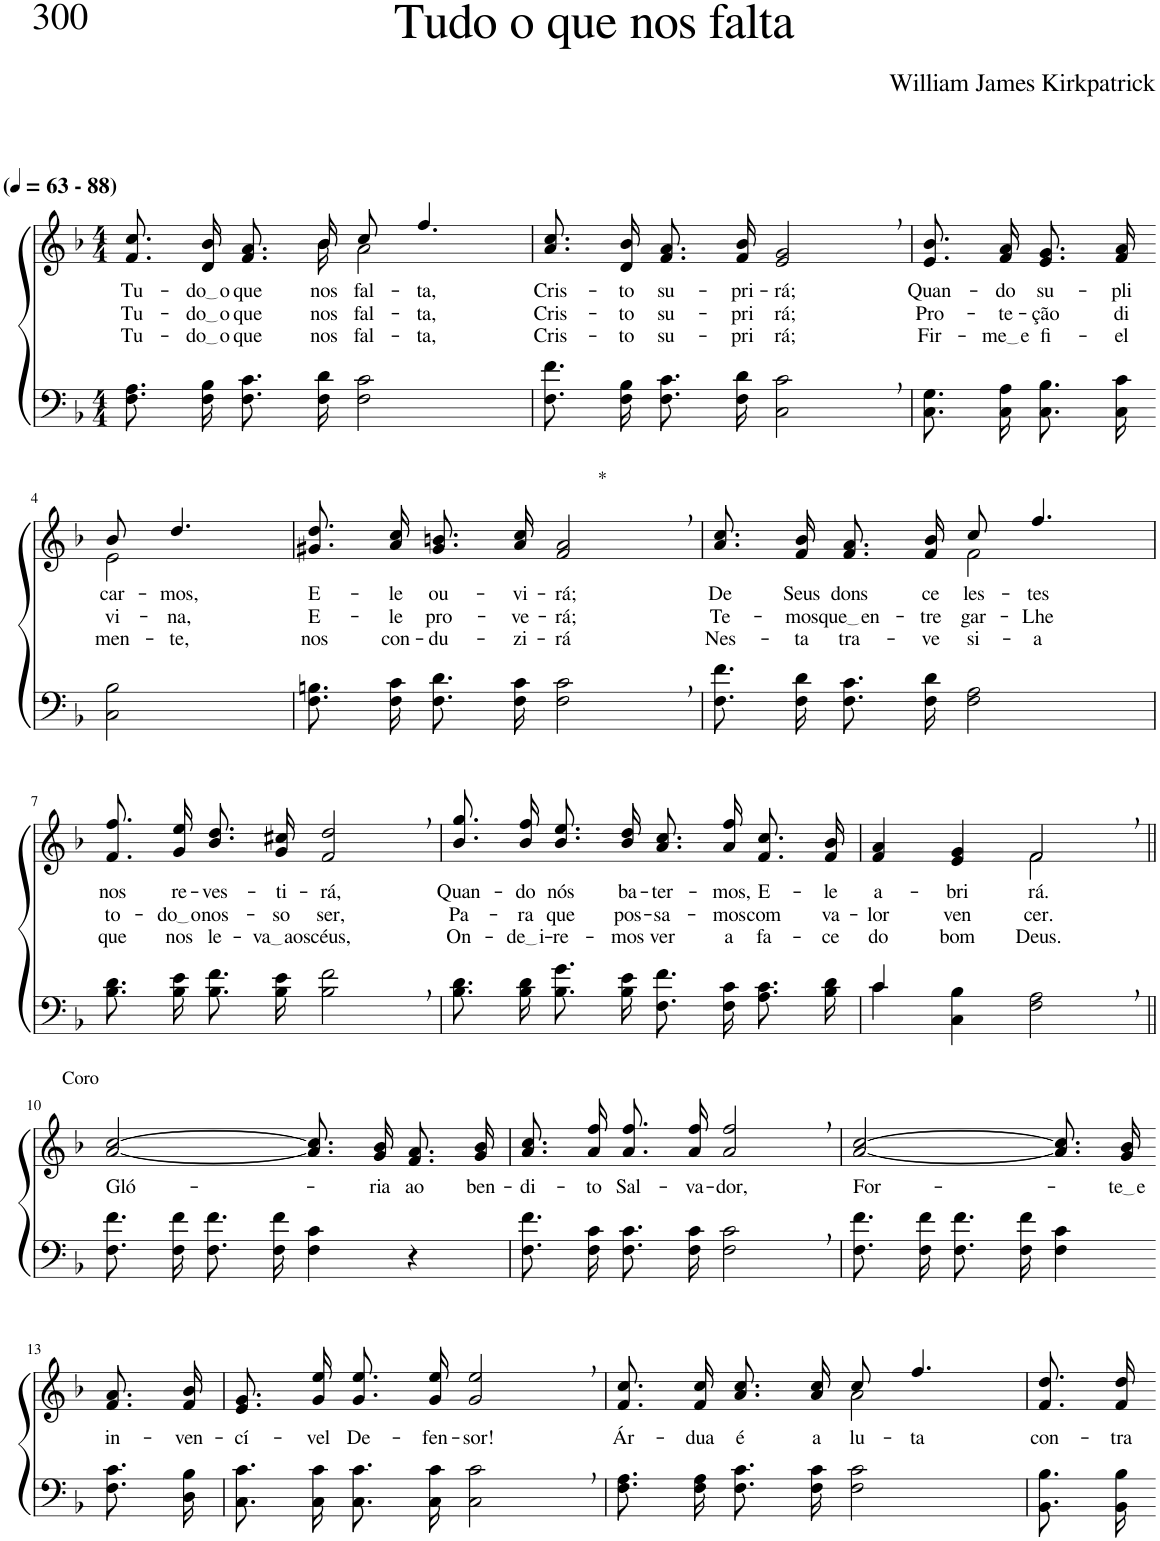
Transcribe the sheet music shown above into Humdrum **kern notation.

**kern	**kern	**text	**text	**text
*part2	*part1	*part1	*part1	*part1
*staff2	*staff1	*staff1	*staff1	*staff1
*I"Parte III e IV	*I"Parte I e II	*	*	*
*clefF4	*clefG2	*	*	*
*Trd2c3	*Trd2c3	*	*	*
*k[b-]	*k[b-]	*	*	*
*M4/4	*M4/4	*	*	*
*MM63	*MM63	*	*	*
=1	=1	=1	=1	=1
*	*^	*	*	*
!	!LO:TX:a:B:t=(	!	!	!	!
!	!LO:TX:a:B:t=- 88)	!	!	!	!
!	!	!	!LO:LY:b	!LO:LY:b	!LO:LY:b
8.F\ 8.A\L	4..ryy	8.f/ 8.cc/L	Tu-	Tu-	Tu-
!	!	!	!LO:LY:b	!LO:LY:b	!LO:LY:b
16F\ 16B-\Jk	.	16d/ 16b-/Jk	do o	do o	do o
!	!	!	!LO:LY:b	!LO:LY:b	!LO:LY:b
8.F\ 8.c\L	.	8.f/ 8.a/L	que	que	que
!	!	!	!LO:LY:b	!LO:LY:b	!LO:LY:b
16F\ 16d\Jk	16b-\	16b-/Jk	nos	nos	nos
!	!	!	!LO:LY:b	!LO:LY:b	!LO:LY:b
2F\ 2c\	2a\	8cc/	fal-	fal-	fal-
!	!	!	!LO:LY:b	!LO:LY:b	!LO:LY:b
.	.	4.ff/	-ta,	-ta,	-ta,
=2	=2	=2	=2	=2	=2
!	!	!	!LO:LY:b	!LO:LY:b	!LO:LY:b
*	*v	*v	*	*	*
8.F\ 8.f\L	8.a/ 8.cc/L	Cris-	Cris-	Cris-
!	!	!LO:LY:b	!LO:LY:b	!LO:LY:b
16F\ 16B-\Jk	16d/ 16b-/Jk	-to	-to	-to
!	!	!LO:LY:b	!LO:LY:b	!LO:LY:b
8.F\ 8.c\L	8.f/ 8.a/L	su-	su-	su-
!	!	!LO:LY:b	!LO:LY:b	!LO:LY:b
16F\ 16d\Jk	16f/ 16b-/Jk	-pri-	-pri	-pri
!	!	!LO:LY:b	!LO:LY:b	!LO:LY:b
2C\, 2c\,	2e/, 2g/,	-rá;	rá;	rá;
=3	=3	=3	=3	=3
!	!	!LO:LY:b	!LO:LY:b	!LO:LY:b
8.C\ 8.G\L	8.e/ 8.b-/L	Quan-	Pro-	Fir-
!	!	!LO:LY:b	!LO:LY:b	!LO:LY:b
16C\ 16A\Jk	16f/ 16a/Jk	-do	-te-	me e
!	!	!LO:LY:b	!LO:LY:b	!LO:LY:b
8.C\ 8.B-\L	8.e/ 8.g/L	su-	-ção	fi-
!	!	!LO:LY:b	!LO:LY:b	!LO:LY:b
16C\ 16c\Jk	16f/ 16a/Jk	-pli-	di-	-el-
!!LO:LB:g=z
=4-	=4-	=4-	=4-	=4-
*	*^	*	*	*
!	!	!	!LO:LY:b	!LO:LY:b	!LO:LY:b
2C\ 2B-\	8b-/	2e\	-car-	-vi-	-men-
!	!	!	!LO:LY:b	!LO:LY:b	!LO:LY:b
.	4.dd/	.	-mos,	-na,	-te,
*	*v	*v	*	*	*
=5	=5	=5	=5	=5
!	!	!LO:LY:b	!LO:LY:b	!LO:LY:b
8.F\ 8.Bn\L	8.g#X/ 8.dd/L	E-	E-	nos
!	!	!LO:LY:b	!LO:LY:b	!LO:LY:b
16F\ 16c\Jk	16a/ 16cc/Jk	-le	-le	con-
!	!	!LO:LY:b	!LO:LY:b	!LO:LY:b
8.F\ 8.d\L	8.g#/ 8.bn/L	ou-	pro-	-du-
!	!	!LO:LY:b	!LO:LY:b	!LO:LY:b
16F\ 16c\Jk	16a/ 16cc/Jk	-vi-	-ve-	-zi-
!	!LO:TX:a:t=*	!	!	!
!	!	!LO:LY:b	!LO:LY:b	!LO:LY:b
2F\, 2c\,	2f/, 2a/,	-rá;	-rá;	-rá
=6	=6	=6	=6	=6
!	!	!LO:LY:b	!LO:LY:b	!LO:LY:b
*	*^	*	*	*
8.F\ 8.f\L	8.a/ 8.cc/L	2ryy	De	Te-	Nes-
!	!	!	!LO:LY:b	!LO:LY:b	!LO:LY:b
16F\ 16d\Jk	16f/ 16b-/Jk	.	Seus	-mos	-ta
!	!	!	!LO:LY:b	!LO:LY:b	!LO:LY:b
8.F\ 8.c\L	8.f/ 8.a/L	.	dons	que en	tra-
!	!	!	!LO:LY:b	!LO:LY:b	!LO:LY:b
16F\ 16d\Jk	16f/ 16b-/Jk	.	ce-	-tre-	-ve-
!	!	!	!LO:LY:b	!LO:LY:b	!LO:LY:b
2F\ 2A\	8cc/	2f\	-les-	-gar-	-si-
!	!	!	!LO:LY:b	!LO:LY:b	!LO:LY:b
.	4.ff/	.	-tes	-Lhe	-a
*	*v	*v	*	*	*
!!LO:LB:g=z
=7	=7	=7	=7	=7
!	!	!LO:LY:b	!LO:LY:b	!LO:LY:b
8.B-\ 8.d\L	8.f\ 8.ff\L	nos	to-	que
!	!	!LO:LY:b	!LO:LY:b	!LO:LY:b
16B-\ 16e\Jk	16g\ 16ee\Jk	re-	do o	nos
!	!	!LO:LY:b	!LO:LY:b	!LO:LY:b
8.B-\ 8.f\L	8.b-\ 8.dd\L	-ves-	nos-	le-
!	!	!LO:LY:b	!LO:LY:b	!LO:LY:b
16B-\ 16e\Jk	16g\ 16cc#X\Jk	-ti-	-so	va aos
!	!	!LO:LY:b	!LO:LY:b	!LO:LY:b
2B-\, 2f\,	2f/, 2dd/,	-rá,	ser,	céus,
=8	=8	=8	=8	=8
!	!	!LO:LY:b	!LO:LY:b	!LO:LY:b
8.B-\ 8.d\L	8.b-\ 8.gg\L	Quan-	Pa-	On-
!	!	!LO:LY:b	!LO:LY:b	!LO:LY:b
16B-\ 16d\Jk	16b-\ 16ff\Jk	-do	-ra	de i
!	!	!LO:LY:b	!LO:LY:b	!LO:LY:b
8.B-\ 8.g\L	8.b-\ 8.ee\L	nós	que	-re-
!	!	!LO:LY:b	!LO:LY:b	!LO:LY:b
16B-\ 16e\Jk	16b-\ 16dd\Jk	ba-	pos-	-mos
!	!	!LO:LY:b	!LO:LY:b	!LO:LY:b
8.F\ 8.f\L	8.a\ 8.cc\L	-ter-	-sa-	ver
!	!	!LO:LY:b	!LO:LY:b	!LO:LY:b
16F\ 16c\Jk	16a\ 16ff\Jk	-mos,	-mos	a
!	!	!LO:LY:b	!LO:LY:b	!LO:LY:b
8.A\ 8.c\L	8.f/ 8.cc/L	E-	com	fa-
!	!	!LO:LY:b	!LO:LY:b	!LO:LY:b
16B-\ 16d\Jk	16f/ 16b-/Jk	-le	va-	-ce
=9	=9	=9	=9	=9
*^	*	*	*	*
!	!	!	!LO:LY:b	!LO:LY:b	!LO:LY:b
*	*	*^	*	*	*
4c/	4c\	4f/ 4a/	2ryy	a-	-lor	do
!	!	!	!	!LO:LY:b	!LO:LY:b	!LO:LY:b
2.ryy	4C\ 4B-\	4e/ 4g/	.	-bri-	ven-	bom
!	!	!	!	!LO:LY:b	!LO:LY:b	!LO:LY:b
.	2F\ 2A\	2f,/	2f\	-rá.	-cer.	Deus.
!!LO:LB:g=z
=10||	=10||	=10||	=10||	=10||	=10||	=10||
!	!	!LO:TX:a:t=Coro	!	!	!	!
!	!	!	!	!LO:LY:b	!	!
*v	*v	*	*	*	*	*
*	*v	*v	*	*	*
8.F\ 8.f\L	[2a/ [2cc/	Gló-	.	.
16F\ 16f\Jk	.	.	.	.
8.F\ 8.f\L	.	.	.	.
16F\ 16f\Jk	.	.	.	.
4F\ 4c\	8.a]/ 8.cc]/L	.	.	.
!	!	!LO:LY:b	!	!
.	16g/ 16b-/Jk	-ria	.	.
!	!	!LO:LY:b	!	!
4r	8.f/ 8.a/L	ao	.	.
!	!	!LO:LY:b	!	!
.	16g/ 16b-/Jk	ben-	.	.
=11	=11	=11	=11	=11
!	!	!LO:LY:b	!	!
8.F\ 8.f\L	8.a\ 8.cc\L	-di-	.	.
!	!	!LO:LY:b	!	!
16F\ 16c\Jk	16a\ 16ff\Jk	-to	.	.
!	!	!LO:LY:b	!	!
8.F\ 8.c\L	8.a\ 8.ff\L	Sal-	.	.
!	!	!LO:LY:b	!	!
16F\ 16c\Jk	16a\ 16ff\Jk	-va-	.	.
!	!	!LO:LY:b	!	!
2F\, 2c\,	2a/, 2ff/,	-dor,	.	.
=12	=12	=12	=12	=12
!	!	!LO:LY:b	!	!
8.F\ 8.f\L	[2a/ [2cc/	For-	.	.
16F\ 16f\Jk	.	.	.	.
8.F\ 8.f\L	.	.	.	.
16F\ 16f\Jk	.	.	.	.
4F\ 4c\	8.a]/ 8.cc]/L	.	.	.
!	!	!LO:LY:b	!	!
.	16g/ 16b-/Jk	te e	.	.
!!LO:LB:g=z
=13-	=13-	=13-	=13-	=13-
!	!	!LO:LY:b	!	!
8.F\ 8.c\L	8.f/ 8.a/L	in-	.	.
!	!	!LO:LY:b	!	!
16D\ 16B-\Jk	16f/ 16b-/Jk	-ven-	.	.
=14	=14	=14	=14	=14
!	!	!LO:LY:b	!	!
8.C\ 8.c\L	8.e/ 8.g/L	-cí-	.	.
!	!	!LO:LY:b	!	!
16C\ 16c\Jk	16g/ 16ee/Jk	-vel	.	.
!	!	!LO:LY:b	!	!
8.C\ 8.c\L	8.g\ 8.ee\L	De-	.	.
!	!	!LO:LY:b	!	!
16C\ 16c\Jk	16g\ 16ee\Jk	-fen-	.	.
!	!	!LO:LY:b	!	!
2C\, 2c\,	2g/, 2ee/,	-sor!	.	.
=15	=15	=15	=15	=15
!	!	!LO:LY:b	!	!
*	*^	*	*	*
8.F\ 8.A\L	8.f/ 8.cc/L	2ryy	Ár-	.	.
!	!	!	!LO:LY:b	!	!
16F\ 16A\Jk	16f/ 16cc/Jk	.	-dua	.	.
!	!	!	!LO:LY:b	!	!
8.F\ 8.c\L	8.a\ 8.cc\L	.	é	.	.
!	!	!	!LO:LY:b	!	!
16F\ 16c\Jk	16a\ 16cc\Jk	.	a	.	.
!	!	!	!LO:LY:b	!	!
2F\ 2c\	8cc/	2a\	lu-	.	.
!	!	!	!LO:LY:b	!	!
.	4.ff/	.	-ta	.	.
*	*v	*v	*	*	*
=16	=16	=16	=16	=16
!	!	!LO:LY:b	!	!
8.BB-\ 8.B-\L	8.f/ 8.dd/L	con-	.	.
!	!	!LO:LY:b	!	!
16BB-\ 16B-\Jk	16f/ 16dd/Jk	-tra	.	.
=-	=-	=-	=-	=-
*-	*-	*-	*-	*-
